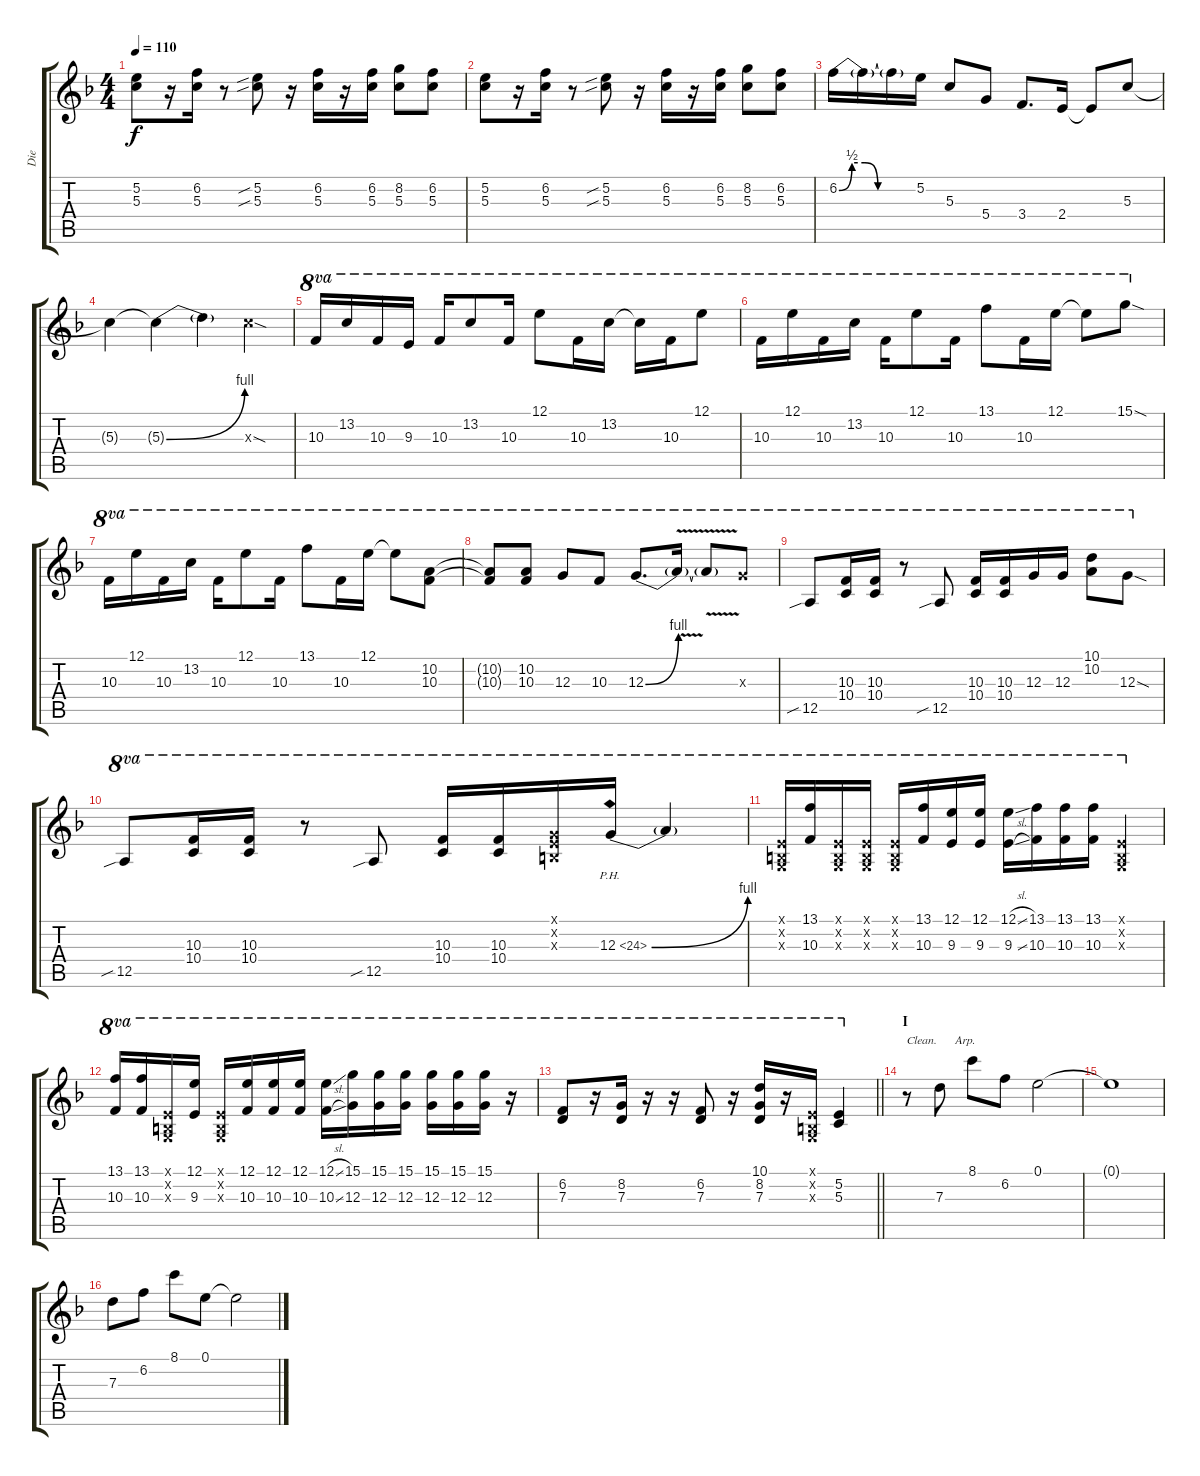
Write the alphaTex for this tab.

\track ("Die" "Die") {instrument distortionguitar}
\staff {score tabs}
\tuning (E4 B3 G3 D3 A2 D2) {hide}
\ts (4 4)
\tempo 110
\clef g2
\ks dminor
(5.2 5.3).8{dy f} r.16 (6.2 5.3).16 r.8 (5.2{sib} 5.3{sib}).8 r.16 (6.2 5.3).16 r.16 (6.2 5.3).16 (8.2 5.3).8 (6.2 5.3).8 |
(5.2 5.3).8 r.16 (6.2 5.3).16 r.8 (5.2{sib} 5.3{sib}).8 r.16 (6.2 5.3).16 r.16 (6.2 5.3).16 (8.2 5.3).8 (6.2 5.3).8 |
6.2{be (custom 0 0 10 2 20 2 30 0 60 0)}.16 6.2{t}.16 6.2{t}.16 5.2.16 5.3.8 5.4.8 3.4.8{d} 2.4.16 2.4{t}.8 5.3.8 |
5.3{t}.4 5.3{be (bend 0 0 60 4) t}.4 5.3{t}.4 5.3{sod x}.4 |
10.3.16{ot 8va} 13.2.16{ot 8va} 10.3.16{ot 8va} 9.3.16{ot 8va} 10.3.16{ot 8va} 13.2.8{ot 8va} 10.3.16{ot 8va} 12.1.8{ot 8va} 10.3.16{ot 8va} 13.2.16{ot 8va} 13.2{t}.16{ot 8va} 10.3.16{ot 8va} 12.1.8{ot 8va} |
10.3.16{ot 8va} 12.1.16{ot 8va} 10.3.16{ot 8va} 13.2.16{ot 8va} 10.3.16{ot 8va} 12.1.8{ot 8va} 10.3.16{ot 8va} 13.1.8{ot 8va} 10.3.16{ot 8va} 12.1.16{ot 8va} 12.1{t}.8{ot 8va} 15.1{sod}.8{ot 8va} |
10.3.16{ot 8va} 12.1.16{ot 8va} 10.3.16{ot 8va} 13.2.16{ot 8va} 10.3.16{ot 8va} 12.1.8{ot 8va} 10.3.16{ot 8va} 13.1.8{ot 8va} 10.3.16{ot 8va} 12.1.16{ot 8va} 12.1{t}.8{ot 8va} (10.2 10.3).8{ot 8va} |
(10.2{t} 10.3{t}).8{ot 8va} (10.2 10.3).8{ot 8va} 12.3.8{ot 8va} 10.3.8{ot 8va} 12.3{be (bend 0 0 60 4)}.8{d ot 8va} 12.3{v t}.16{ot 8va} 12.3{t}.8{ot 8va} 12.3{x}.8{ot 8va} |
12.5{sib}.8{ot 8va} (10.3 10.4).16{ot 8va} (10.3 10.4).16{ot 8va} r.8{ot 8va} 12.5{sib}.8{ot 8va} (10.3 10.4).16{ot 8va} (10.3 10.4).16{ot 8va} 12.3.16{ot 8va} 12.3.16{ot 8va} (10.1 10.2).8{ot 8va} 12.3{sod}.8{ot 8va} |
12.5{sib}.8{ot 8va} (10.3 10.4).16{ot 8va} (10.3 10.4).16{ot 8va} r.8{ot 8va} 12.5{sib}.8{ot 8va} (10.3 10.4).16{ot 8va} (10.3 10.4).16{ot 8va} (0.1{x} 0.2{x} 12.3{x}).16{ot 8va} 12.3{be (bend 0 0 60 4) ph 12}.16{ot 8va} 12.3{t}.4{ot 8va} |
(0.1{x} 0.2{x} 0.3{x}).16{ot 8va} (13.1 10.3).16{ot 8va} (0.1{x} 0.2{x} 0.3{x}).16{ot 8va} (0.1{x} 0.2{x} 0.3{x}).16{ot 8va} (0.1{x} 0.2{x} 0.3{x}).16{ot 8va} (13.1 10.3).16{ot 8va} (12.1 9.3).16{ot 8va} (12.1 9.3).16{ot 8va} (12.1{sl} 9.3{sl}).16{ot 8va} (13.1 10.3).16{ot 8va} (13.1 10.3).16{ot 8va} (13.1 10.3).16{ot 8va} (0.1{x} 0.2{x} 0.3{x}).4{ot 8va} |
(13.1 10.3).16{ot 8va} (13.1 10.3).16{ot 8va} (0.1{x} 0.2{x} 0.3{x}).16{ot 8va} (12.1 9.3).16{ot 8va} (0.1{x} 0.2{x} 0.3{x}).16{ot 8va} (12.1 10.3).16{ot 8va} (12.1 10.3).16{ot 8va} (12.1 10.3).16{ot 8va} (12.1{sl} 10.3{sl}).16{ot 8va} (15.1 12.3).16{ot 8va} (15.1 12.3).16{ot 8va} (15.1 12.3).16{ot 8va} (15.1 12.3).16{ot 8va} (15.1 12.3).16{ot 8va} (15.1 12.3).16{ot 8va} r.16{ot 8va} |
\barLineRight lightlight
(6.2 7.3).8{ot 8va} r.16{ot 8va} (8.2 7.3).16{ot 8va} r.16{ot 8va} r.16{ot 8va} (6.2 7.3).8{ot 8va} r.16{ot 8va} (10.1 8.2 7.3).16{ot 8va} r.16{ot 8va} (0.1{x} 0.2{x} 0.3{x}).16{ot 8va} (5.2 5.3).4{ot 8va} |
\section ("" "I")
r.8{txt "Clean." instrument electricguitarclean} 7.3.8{txt "     Arp."} 8.1.8 6.2.8 0.1.2 |
0.1{t}.1 |
7.3.8 6.2.8 8.1.8 0.1.8 0.1{t}.2
